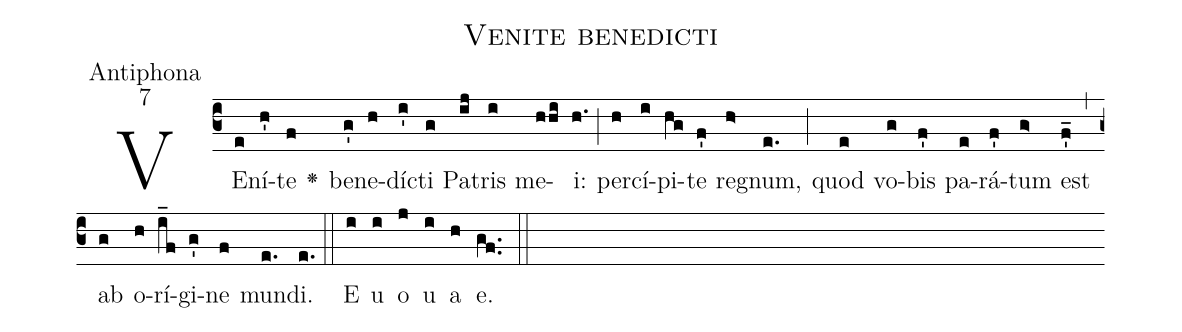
name:Venite benedicti;
office-part:Antiphona;
mode:7;
%%
(c3)VE(e)ní(h')te(f) <v>\greheightstar</v>() be(g')ne(h)dí(i')cti(g) Pa(ij)tris(i) me(hhi)i:(h.) (;) per(h)cí(i)pi(hg)te(f') re(h>)gnum,(e.) (;) quod(e) vo(g)bis(f') pa(e)rá(f')tum(g>) est(f_') (,) ab(g) o(h)rí(i_f)gi(g')ne(f) mun(e.)di.(e.) (::) E(i) u(i) o(j) u(i) a(h) e.(gf..::)
